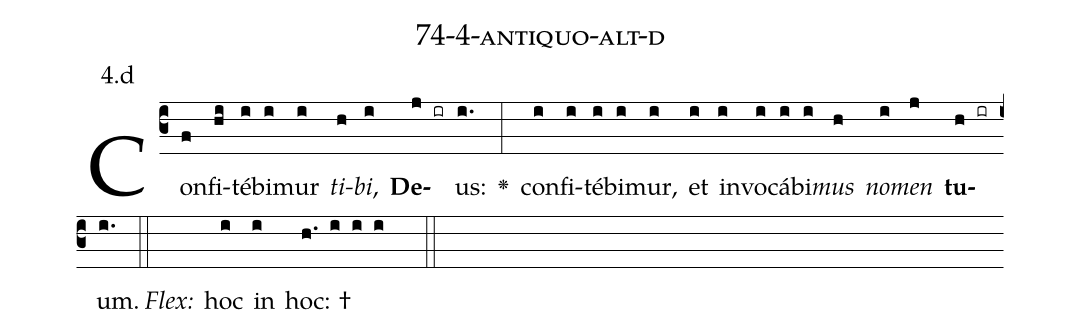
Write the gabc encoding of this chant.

name: 74-4-antiquo-alt-d;
annotation: 4.d;
%%
(c3)Con(f)fi(hi)té(i)bi(i)mur(i) <i>ti</i>(h)<i>bi</i>,(i) <b>De</b>(j ir)us:(i.) <v>\greheightstar</v>(:) con(i)fi(i)té(i)bi(i)mur,(i) et(i) in(i)vo(i)cá(i)bi(i)<i>mus</i>(h) <i>no</i>(i)<i>men</i>(j) <b>tu</b>(h ir)um.(i.) (::)
<i>Flex:</i>()  hoc(i) in(i) hoc: †(h. i i i  ::)

%E(i) u(h) o(i) u(j) a(h) e.(i.) (::)
